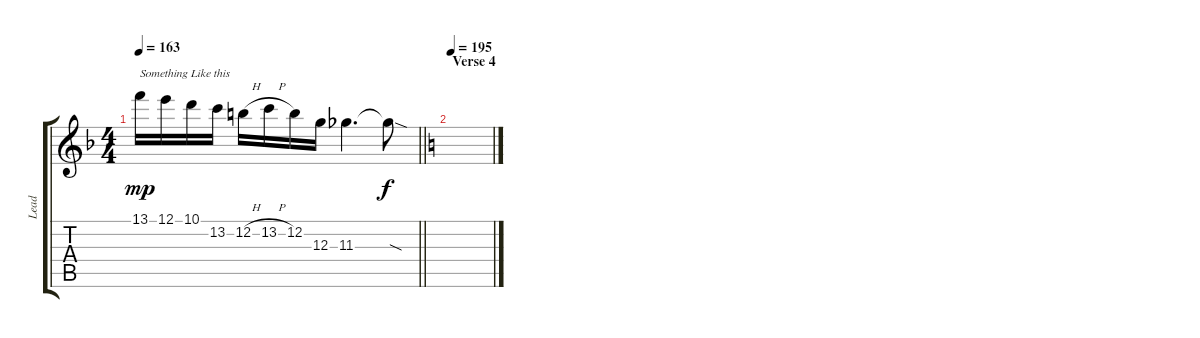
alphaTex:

\track ("Lead" "Lead") {instrument distortionguitar}
\staff {score tabs}
\tuning (E4 B3 G3 D3 A2 E2) {hide}
\ts (4 4)
\tempo 163
\clef g2
\barLineRight lightlight
\ks f
13.1.16{txt "Something Like this" dy mp volume 0} 12.1.16 10.1.16 13.2.16 12.2{h}.16 13.2{h}.16 12.2.16 12.3.16 11.3.4{d} 11.3{sod t}.8{dy f} |
\section ("" "Verse 4")
\tempo 195
\ks c
